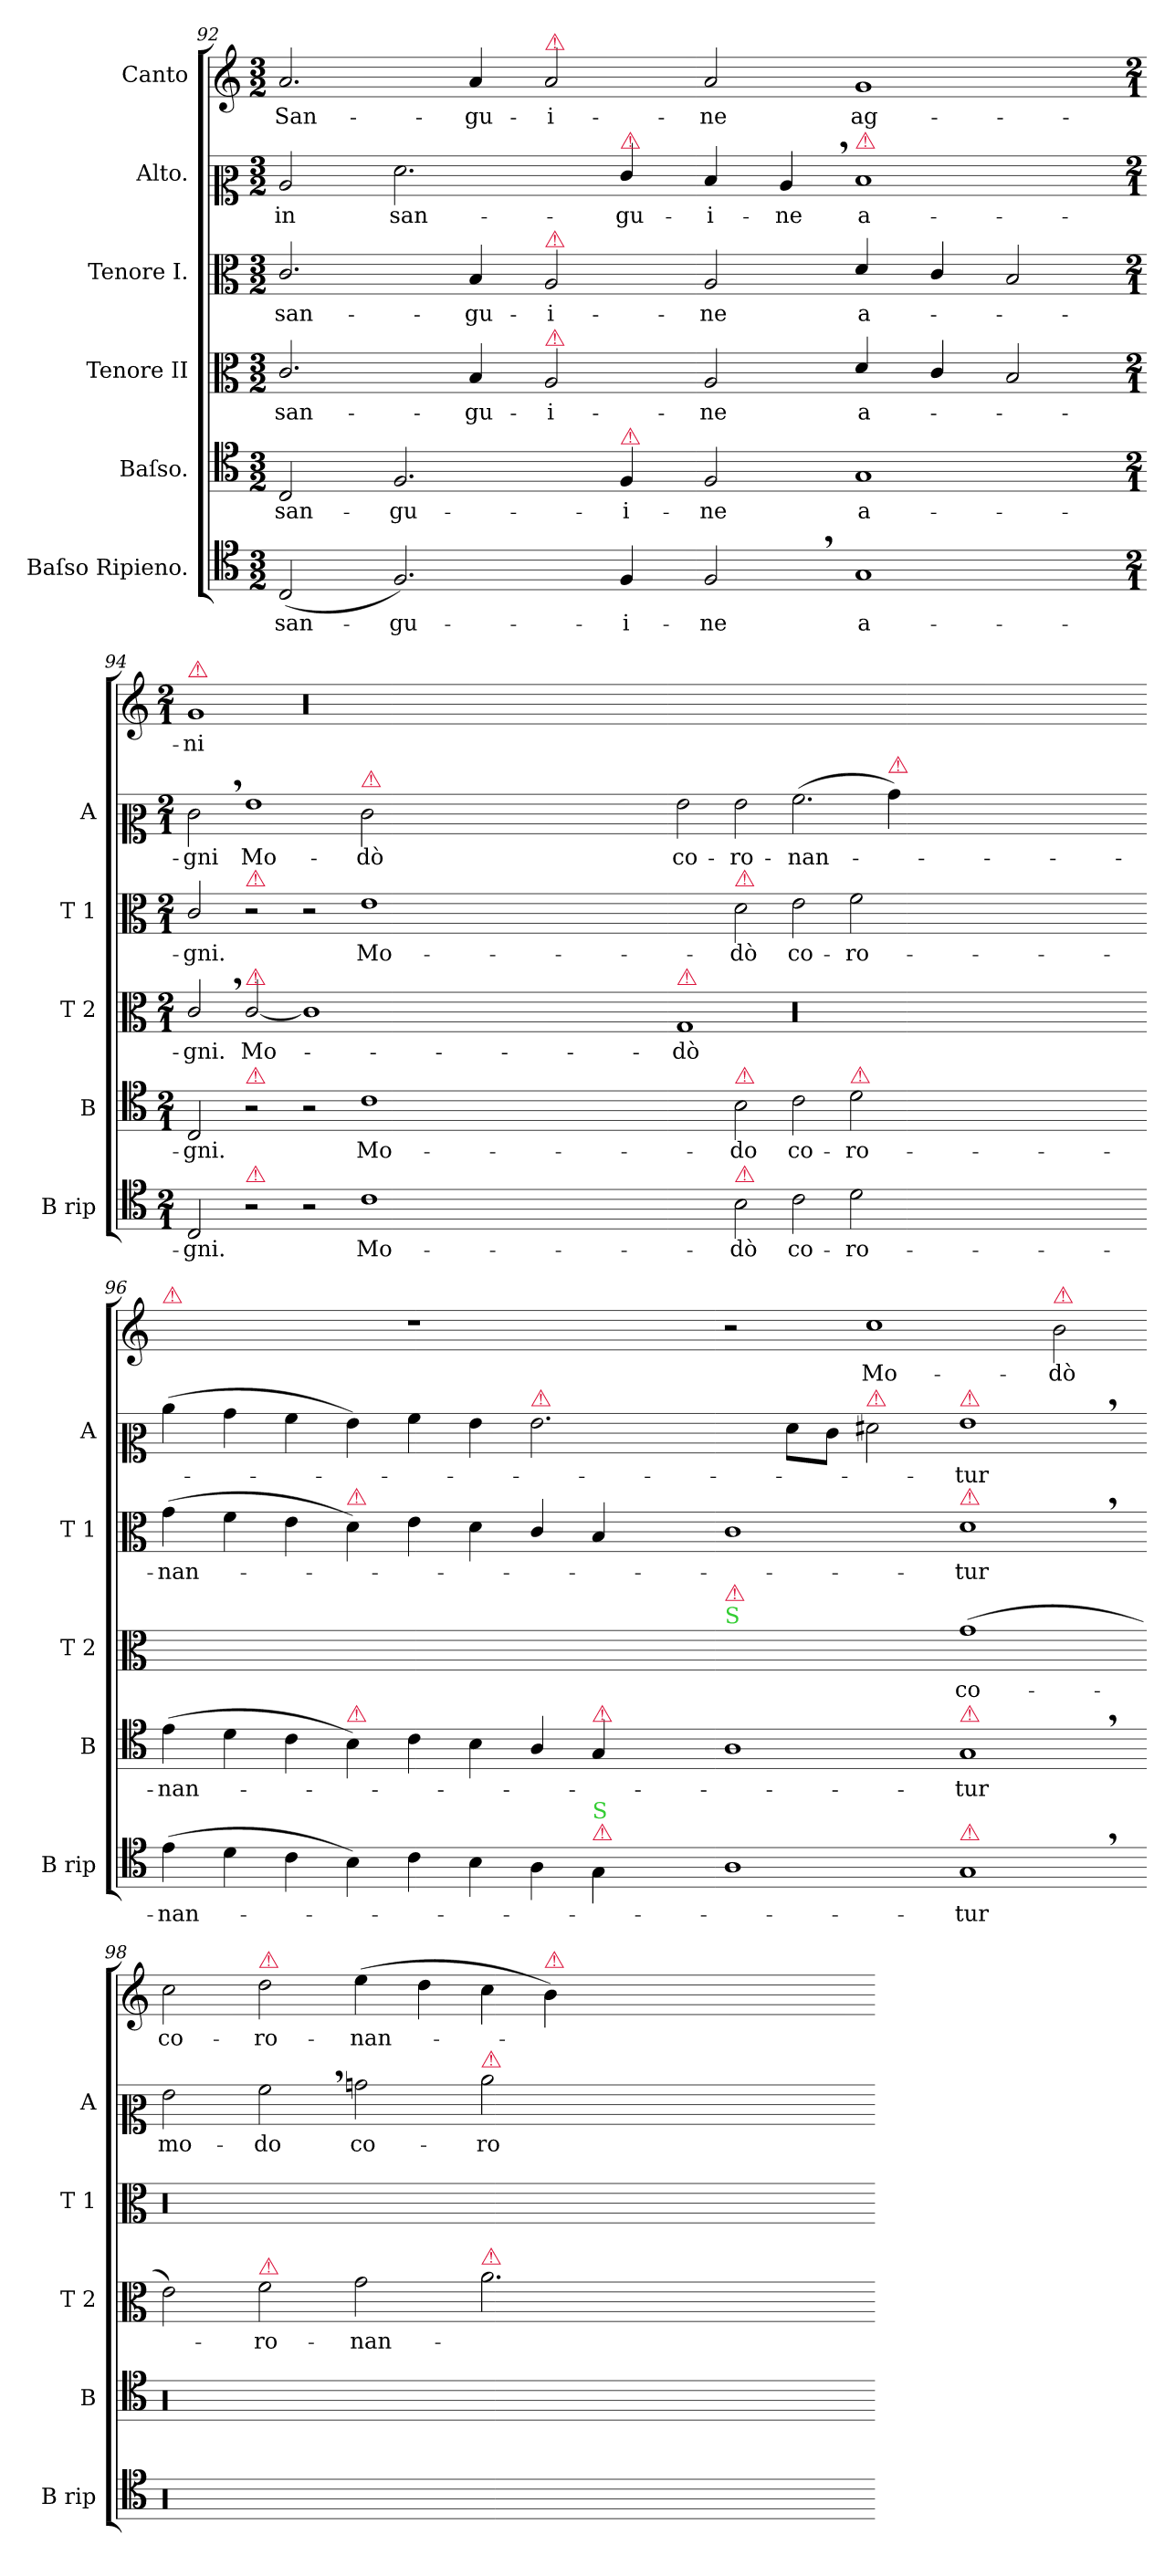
**kern	**text	**kern	**text	**kern	**text	**kern	**text	**kern	**text	**kern	**text
*part6	*part6	*part5	*part5	*part4	*part4	*part3	*part3	*part2	*part2	*part1	*part1
*staff6	*staff6	*staff5	*staff5	*staff4	*staff4	*staff3	*staff3	*staff2	*staff2	*staff1	*staff1
*I"Baſso Ripieno.	*	*I"Baſso.	*	*I"Tenore II	*	*I"Tenore I.	*	*I"Alto.	*	*I"Canto	*
*I'B rip	*	*I'B	*	*I'T 2	*	*I'T 1	*	*I'A	*	*	*
*clefC4	*	*clefC4	*	*clefC3	*	*clefC3	*	*clefC2	*	*clefG2	*
*k[]	*	*k[]	*	*k[]	*	*k[]	*	*k[]	*	*k[]	*
*M3/2	*	*M3/2	*	*M3/2	*	*M3/2	*	*M3/2	*	*M3/2	*
=92	=92	=92	=92	=92	=92	=92	=92	=92	=92	=92	=92
(2C/	san-	2C/	san-	2.c/	san-	2.c/	san-	2c/	in	2.a/	San-
2.F/)	-gu-	2.F/	-gu-	.	.	.	.	2.f\	san-	.	.
.	.	.	.	4B/	-gu-	4B/	-gu-	.	.	4a/	-gu-
!	!	!	!	!	!	!	!	!	!	!LO:TX:a:color=crimson:t=⚠	!
!	!	!	!	!	!	!LO:TX:a:color=crimson:t=⚠	!	!	!	!	!
!	!	!	!	!LO:TX:a:color=crimson:t=⚠	!	!	!	!	!	!	!
.	.	.	.	2A/	-i-	2A/	-i-	.	.	2a/	-i-
!	!	!	!	!	!	!	!	!LO:TX:a:color=crimson:t=⚠	!	!	!
!	!	!LO:TX:a:color=crimson:t=⚠	!	!	!	!	!	!	!	!	!
4F/	-i-	4F/	-i-	.	.	.	.	4e/	-gu-	.	.
=93-	=93-	=93-	=93-	=93-	=93-	=93-	=93-	=93-	=93-	=93-	=93-
2F,/	-ne	2F/	-ne	2A/	-ne	2A/	-ne	4d/	-i-	2a/	-ne
.	.	.	.	.	.	.	.	4c,/	-ne	.	.
!	!	!	!	!	!	!	!	!LO:TX:a:color=crimson:t=⚠	!	!	!
1G/	a-	1G/	a-	4d/	a-	4d/	a-	1d/	a-	1g/	ag-
.	.	.	.	4c/	.	4c/	.	.	.	.	.
.	.	.	.	2B/	.	2B/	.	.	.	.	.
=94-	=94-	=94-	=94-	=94-	=94-	=94-	=94-	=94-	=94-	=94-	=94-
*M2/1	*	*M2/1	*	*M2/1	*	*M2/1	*	*M2/1	*	*M2/1	*
!	!	!	!	!	!	!	!	!	!	!LO:TX:a:color=crimson:t=⚠	!
2C/	-gni.	2C/	-gni.	2c,/	-gni.	2c/	-gni.	2e,\	-gni	1g/	-ni
!	!	!	!	!	!	!LO:TX:a:color=crimson:t=⚠	!	!	!	!	!
!	!	!	!	!LO:TX:a:color=crimson:t=⚠	!	!	!	!	!	!	!
!	!	!LO:TX:a:color=crimson:t=⚠	!	!	!	!	!	!	!	!	!
!LO:TX:a:color=crimson:t=⚠	!	!	!	!	!	!	!	!	!	!	!
2r	.	2r	.	[2c/	Mo-	2r	.	1g\	Mo-	.	.
2r	.	2r	.	1c\]	.	2r	.	.	.	00r	.
!	!	!	!	!	!	!	!	!LO:TX:a:color=crimson:t=⚠	!	!	!
1c\	Mo-	1c\	Mo-	.	.	1e\	Mo-	2e\	-dò	.	.
.	.	.	.	0.ryy	.	.	.	0.ryy	.	.	.
0ryy	.	0ryy	.	.	.	0ryy	.	.	.	.	.
2ryy	.	2ryy	.	.	.	2ryy	.	.	.	.	.
=95-	=95-	=95-	=95-	=95-	=95-	=95-	=95-	=95-	=95-	=95-	=95-
!	!	!	!	!LO:TX:a:color=crimson:t=⚠	!	!	!	!	!	!	!
2ryy	.	2ryy	.	1G/	-dò	2ryy	.	2g\	co-	00ryy	.
!	!	!	!	!	!	!LO:TX:a:color=crimson:t=⚠	!	!	!	!	!
!	!	!LO:TX:a:color=crimson:t=⚠	!	!	!	!	!	!	!	!	!
!LO:TX:a:color=crimson:t=⚠	!	!	!	!	!	!	!	!	!	!	!
2B\	-dò	2B\	-do	.	.	2d\	-dò	2g\	-ro-	.	.
2c\	co-	2c\	co-	00r	.	2e\	co-	(2.a\	-nan-	.	.
!	!	!LO:TX:a:color=crimson:t=⚠	!	!	!	!	!	!	!	!	!
2d\	-ro-	2d\	-ro-	.	.	2f\	-ro-	.	.	.	.
!	!	!	!	!	!	!	!	!LO:TX:a:color=crimson:t=⚠	!	!	!
.	.	.	.	.	.	.	.	4b\)	.	.	.
0.ryy	.	0.ryy	.	.	.	0.ryy	.	0.ryy	.	.	.
.	.	.	.	.	.	.	.	.	.	1ryy	.
=96-	=96-	=96-	=96-	=96-	=96-	=96-	=96-	=96-	=96-	=96-	=96-
!	!	!	!	!	!	!	!	!	!	!LO:TX:a:color=crimson:t=⚠	!
(4e\	-nan-	(4e\	-nan-	0ryy	.	(4g\	-nan-	(4cc\	.	1ryy	.
4d\	.	4d\	.	.	.	4f\	.	4b\	.	.	.
4c\	.	4c\	.	.	.	4e\	.	4a\	.	.	.
!	!	!	!	!	!	!LO:TX:a:color=crimson:t=⚠	!	!	!	!	!
!	!	!LO:TX:a:color=crimson:t=⚠	!	!	!	!	!	!	!	!	!
4B\)	.	4B\)	.	.	.	4d\)	.	4g\)	.	.	.
4c\	.	4c\	.	.	.	4e\	.	4a\	.	1r	.
4B\	.	4B\	.	.	.	4d\	.	4g\	.	.	.
!	!	!	!	!	!	!	!	!LO:TX:a:color=crimson:t=⚠	!	!	!
4A\	.	4A/	.	.	.	4c/	.	2.g\	.	.	.
!	!	!LO:TX:a:color=crimson:t=⚠	!	!	!	!	!	!	!	!	!
!LO:TX:a:color=crimson:t=⚠	!	!	!	!	!	!	!	!	!	!	!
!LO:TX:a:color=limegreen:t=S	!	!	!	!	!	!	!	!	!	!	!
4G\	.	4G/	.	.	.	4B/	.	.	.	.	.
4ryy	.	4ryy	.	4ryy	.	4ryy	.	.	.	4ryy	.
=97-	=97-	=97-	=97-	=97-	=97-	=97-	=97-	=97-	=97-	=97-	=97-
!	!	!	!	!LO:TX:a:color=limegreen:t=S	!	!	!	!	!	!	!
!	!	!	!	!LO:TX:a:color=crimson:t=⚠	!	!	!	!	!	!	!
1A\	.	1A\	.	1ryy	.	1c\	.	4ryy	.	2r	.
.	.	.	.	.	.	.	.	8f\L	.	.	.
.	.	.	.	.	.	.	.	8e\J	.	.	.
!	!	!	!	!	!	!	!	!LO:TX:a:color=crimson:t=⚠	!	!	!
.	.	.	.	.	.	.	.	2f#X\	.	1cc\	Mo-
!	!	!	!	!	!	!	!	!LO:TX:a:color=crimson:t=⚠	!	!	!
!	!	!	!	!	!	!LO:TX:a:color=crimson:t=⚠	!	!	!	!	!
!	!	!LO:TX:a:color=crimson:t=⚠	!	!	!	!	!	!	!	!	!
!LO:TX:a:color=crimson:t=⚠	!	!	!	!	!	!	!	!	!	!	!
1G,/	-tur	1G,/	-tur	(1g\	co-	1d,\	-tur	1g,\	-tur	.	.
!	!	!	!	!	!	!	!	!	!	!LO:TX:a:color=crimson:t=⚠	!
.	.	.	.	.	.	.	.	.	.	2b\	-dò
=98-	=98-	=98-	=98-	=98-	=98-	=98-	=98-	=98-	=98-	=98-	=98-
00r	.	00r	.	2e\)	.	00r	.	2g\	mo-	2cc\	co-
!	!	!	!	!	!	!	!	!	!	!LO:TX:a:color=crimson:t=⚠	!
!	!	!	!	!LO:TX:a:color=crimson:t=⚠	!	!	!	!	!	!	!
.	.	.	.	2f\	-ro-	.	.	2a,\	-do	2dd\	-ro-
.	.	.	.	2g\	-nan-	.	.	2bn\	co-	(4ee\	-nan-
.	.	.	.	.	.	.	.	.	.	4dd\	.
!	!	!	!	!	!	!	!	!LO:TX:a:color=crimson:t=⚠	!	!	!
!	!	!	!	!LO:TX:a:color=crimson:t=⚠	!	!	!	!	!	!	!
.	.	.	.	2.a\	.	.	.	2cc\	-ro-	4cc\	.
!	!	!	!	!	!	!	!	!	!	!LO:TX:a:color=crimson:t=⚠	!
.	.	.	.	.	.	.	.	.	.	4b\)	.
.	.	.	.	.	.	.	.	0ryy	.	0ryy	.
.	.	.	.	1..ryy	.	.	.	.	.	.	.
=-	=-	=-	=-	=-	=-	=-	=-	=-	=-	=-	=-
*-	*-	*-	*-	*-	*-	*-	*-	*-	*-	*-	*-
